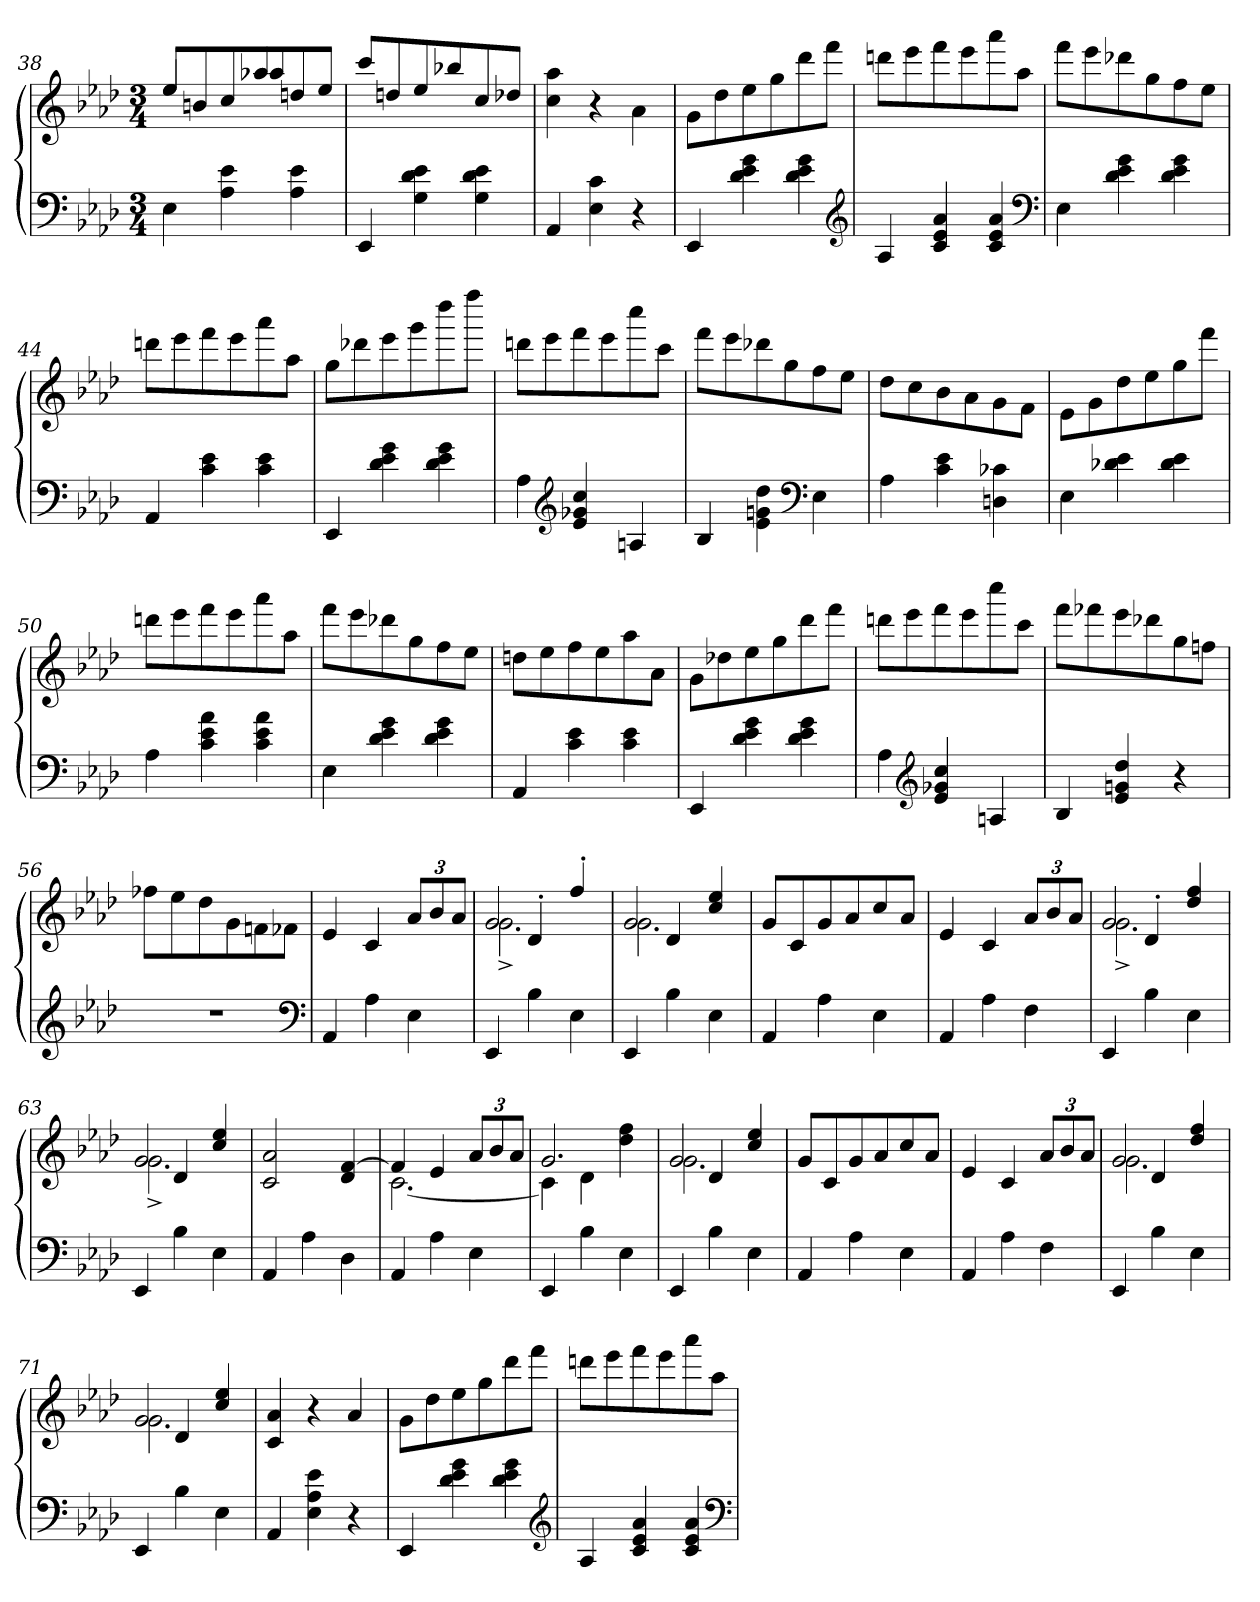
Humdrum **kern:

**kern	**kern
*part2	*part1
*staff2	*staff1
*clefF4	*clefG2
*k[b-e-a-d-]	*k[b-e-a-d-]
*M3/4	*M3/4
=38	=38
*	*^
4E-	4ee-/	8ee-L
.	.	8bn/
4e- 4A-	8ryy	8cc\
.	4aa-X/	8aa-
4e- 4A-	.	8ddn
.	8ryy	8ee-J
*	*v	*v
=39	=39
4EE-	8cccL
.	8ddn/
4e- 4d- 4G	8ee-\
.	8bb-X
4e- 4d- 4G	8cc
.	8dd-XJ
=40	=40
4AA-	4aa- 4cc
4c 4E-	4r
4r	4a-\
=41	=41
4EE-	8gL
.	8dd-
4g 4e- 4d-	8ee-
.	8gg
4g 4e- 4d-	8ddd-
.	8fffJ
*clefG2	*
=42	=42
4A-	8dddnL
.	8eee-
4a- 4e- 4c	8fff
.	8eee-
4a- 4e- 4c	8aaa-
.	8aa-J
*clefF4	*
=43	=43
4E-	8fffL
.	8eee-
4g 4e- 4d-	8ddd-X
.	8gg
4g 4e- 4d-	8ff
.	8ee-J
=44	=44
4AA-	8dddnL
.	8eee-
4e- 4c	8fff
.	8eee-
4e- 4c	8aaa-
.	8aa-J
=45	=45
4EE-	8ggL
.	8ddd-X
4g 4e- 4d-	8eee-
.	8ggg
4g 4e- 4d-	8dddd-
.	8ffffJ
=46	=46
4A-	8dddnL
.	8eee-
*clefG2	*
4cc 4g-X 4e-	8fff
.	8eee-
4An	8cccc
.	8cccJ
=47	=47
4B-	8fffL
.	8eee-
4dd-\ 4gn\ 4e-\	8ddd-X
.	8gg
*clefF4	*
4E-	8ff
.	8ee-J
=48	=48
4A-	8dd-L
.	8cc\
4e- 4c	8b-
.	8a-
4c-X 4Dn	8g
.	8fJ
=49	=49
4E-	8e-L
.	8g
4e- 4d-X	8dd-
.	8ee-
4e- 4d-	8gg
.	8fffJ
=50	=50
4A-	8dddnL
.	8eee-
4a- 4e- 4c	8fff
.	8eee-
4a- 4e- 4c	8aaa-
.	8aa-J
=51	=51
4E-	8fffL
.	8eee-
4g 4e- 4d-	8ddd-X
.	8gg
4g 4e- 4d-	8ff
.	8ee-J
=52	=52
4AA-	8ddnL
.	8ee-
4e- 4c	8ff
.	8ee-
4e- 4c	8aa-
.	8a-J
=53	=53
4EE-	8gL
.	8dd-X
4g 4e- 4d-	8ee-
.	8gg
4g 4e- 4d-	8ddd-
.	8fffJ
=54	=54
4A-	8dddnL
.	8eee-
*clefG2	*
4cc 4g-X 4e-	8fff
.	8eee-
4An	8cccc
.	8cccJ
=55	=55
4B-	8fffL
.	8fff-X
4dd- 4gn 4e-	8eee-
.	8ddd-X
4r	8gg
.	8ffnJ
=56	=56
2.r	8ff-XL
.	8ee-
.	8dd-
.	8g
.	8fn
.	8f-XJ
*clefF4	*
=57	=57
4AA-	4e-
4A-	4c
4E-	12a-L
.	12b-
.	12a-J
=58	=58
*	*^
*	*	*^
4EE-	2g	2.g^>	4ryy
4B-	.	.	4d-'>/
4E-	4ff'>/	.	4ryy
=59	=59	=59	=59
4EE-	2g	2.g	4ryy
4B-	.	.	4d-/
4E-	4ee-/ 4cc/	.	4ryy
*	*v	*v	*v
=60	=60
4AA-	8gL
.	8c
4A-	8g
.	8a-
4E-	8cc
.	8a-J
=61	=61
4AA-	4e-
4A-	4c
4F	12a-L
.	12b-
.	12a-J
=62	=62
*	*^
*	*	*^
4EE-	2g	2.g^>	4ryy
4B-	.	.	4d-'>/
4E-	4ff/ 4dd-/	.	4ryy
=63	=63	=63	=63
4EE-	2g	2.g^>	4ryy
4B-	.	.	4d-/
4E-	4ee-/ 4cc/	.	4ryy
*	*v	*v	*v
=64	=64
4AA-	2a- 2c
4A-	.
4D-	[4f 4d-
=65	=65
*	*^
4AA-	4f]	[2.c
4A-	4e-	.
4E-	12a-L	.
.	12b-	.
.	12a-J	.
=66	=66	=66
4EE-	4c\]	2.g/
4B-	4d-\	.
4E-	4ff\ 4dd-\	.
=67	=67	=67
*	*	*^
4EE-	2g	2.g	4ryy
4B-	.	.	4d-/
4E-	4ee-/ 4cc/	.	4ryy
*	*v	*v	*v
=68	=68
4AA-	8gL
.	8c
4A-	8g
.	8a-
4E-	8cc
.	8a-J
=69	=69
4AA-	4e-
4A-	4c
4F	12a-L
.	12b-
.	12a-J
=70	=70
*	*^
*	*	*^
4EE-	2g	2.g	4ryy
4B-	.	.	4d-/
4E-	4ff/ 4dd-/	.	4ryy
=71	=71	=71	=71
4EE-	2g	2.g	4ryy
4B-	.	.	4d-/
4E-	4ee-/ 4cc/	.	4ryy
*	*v	*v	*v
=72	=72
4AA-	4a- 4c
4e- 4A- 4E-	4r
4r	4a-
=73	=73
4EE-	8gL
.	8dd-
4g 4e- 4d-	8ee-
.	8gg
4g 4e- 4d-	8ddd-
.	8fffJ
*clefG2	*
=74	=74
4A-	8dddnL
.	8eee-
4a- 4e- 4c	8fff
.	8eee-
4a- 4e- 4c	8aaa-
.	8aa-J
*clefF4	*
=	=
*-	*-
